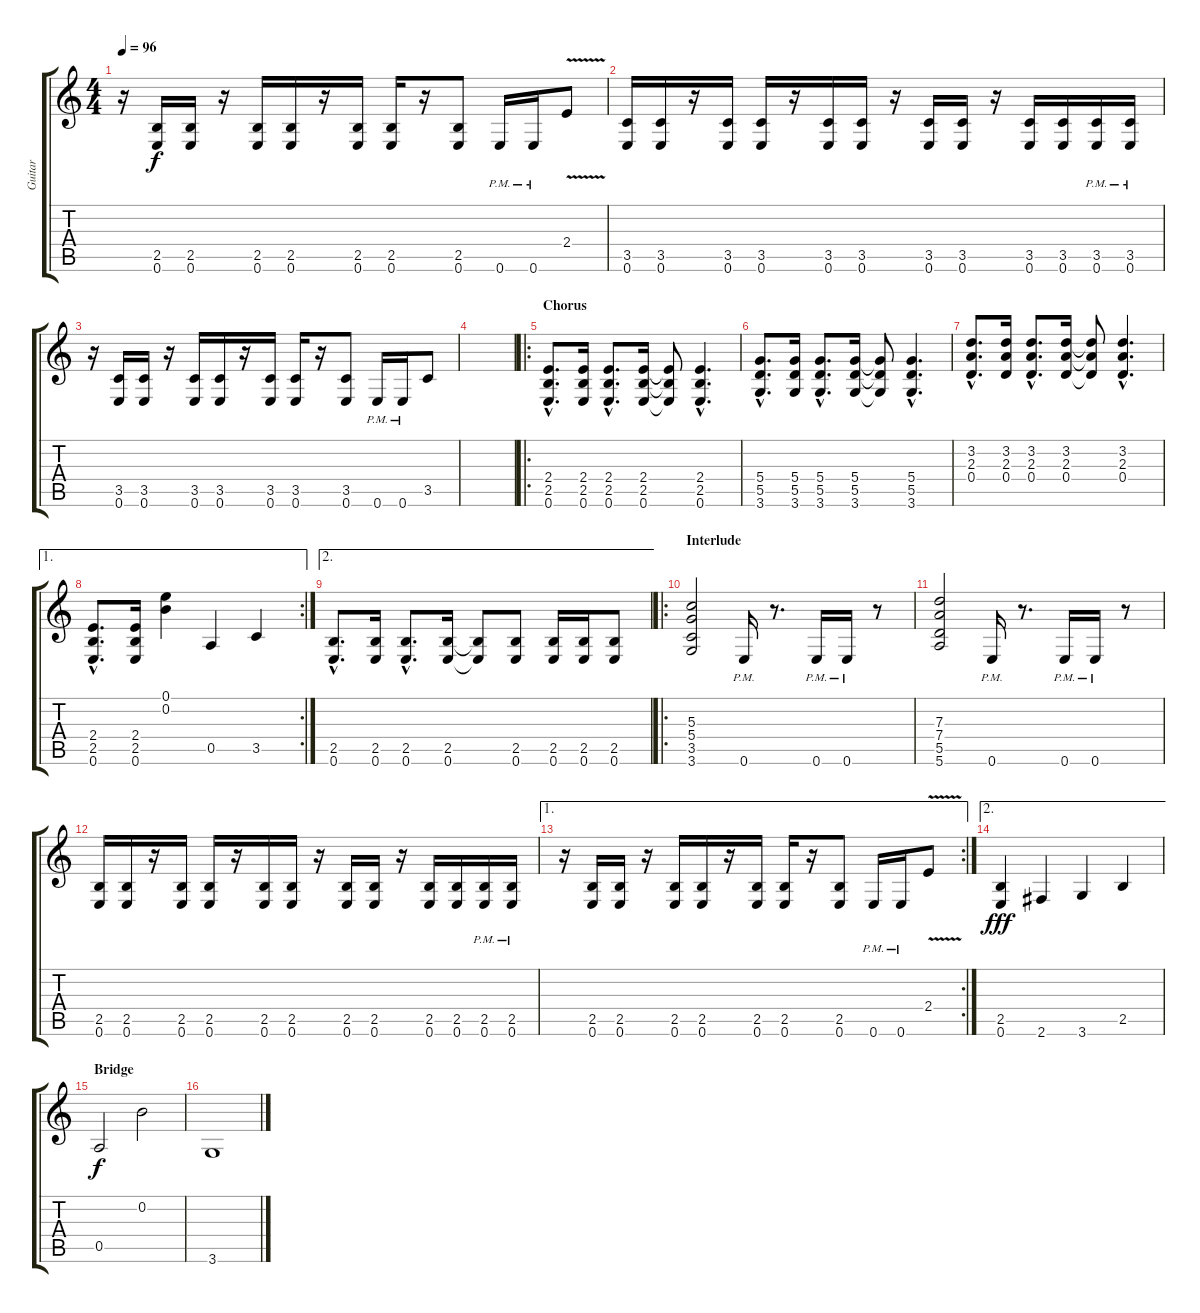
\track ("Guitar" "Guitar") {instrument distortionguitar}
\staff {score tabs}
\tuning (E4 B3 G3 D3 A2 E2) {hide}
\ts (4 4)
\tempo 96
\clef g2
\ks c
r.16{dy f} (2.5 0.6).16 (2.5 0.6).16 r.16 (2.5 0.6).16 (2.5 0.6).16 r.16 (2.5 0.6).16 (2.5 0.6).16 r.16 (2.5 0.6).8 0.6{pm}.16 0.6{pm}.16 2.4{v}.8 |
(3.5 0.6).16 (3.5 0.6).16 r.16 (3.5 0.6).16 (3.5 0.6).16 r.16 (3.5 0.6).16 (3.5 0.6).16 r.16 (3.5 0.6).16 (3.5 0.6).16 r.16 (3.5 0.6).16 (3.5 0.6).16 (3.5{pm} 0.6{pm}).16 (3.5{pm} 0.6{pm}).16 |
r.16 (3.5 0.6).16 (3.5 0.6).16 r.16 (3.5 0.6).16 (3.5 0.6).16 r.16 (3.5 0.6).16 (3.5 0.6).16 r.16 (3.5 0.6).8 0.6{pm}.16 0.6{pm}.16 3.5.8 |
|
\ro
\section ("" "Chorus")
(2.4{hac} 2.5{hac} 0.6{hac}).8{d} (2.4 2.5 0.6).16 (2.4{hac} 2.5{hac} 0.6{hac}).8{d} (2.4 2.5 0.6).16 (2.4{t} 2.5{t} 0.6{t}).8 (2.4{hac} 2.5{hac} 0.6{hac}).4{d} |
(5.4{hac} 5.5{hac} 3.6{hac}).8{d} (5.4 5.5 3.6).16 (5.4{hac} 5.5{hac} 3.6{hac}).8{d} (5.4 5.5 3.6).16 (5.4{t} 5.5{t} 3.6{t}).8 (5.4{hac} 5.5{hac} 3.6{hac}).4{d} |
(3.2{hac} 2.3{hac} 0.4{hac}).8{d} (3.2 2.3 0.4).16 (3.2{hac} 2.3{hac} 0.4{hac}).8{d} (3.2 2.3 0.4).16 (3.2{t} 2.3{t} 0.4{t}).8 (3.2{hac} 2.3{hac} 0.4{hac}).4{d} |
\ae 1
\rc 2
(2.4{hac} 2.5{hac} 0.6{hac}).8{d} (2.4 2.5 0.6).16 (0.1 0.2).4 0.5.4 3.5.4 |
\ae 2
(2.5{hac} 0.6{hac}).8{d} (2.5 0.6).16 (2.5{hac} 0.6{hac}).8{d} (2.5 0.6).16 (2.5{t} 0.6{t}).8 (2.5 0.6).8 (2.5 0.6).16 (2.5 0.6).16 (2.5 0.6).8 |
\ro
\section ("" "Interlude")
(5.3 5.4 3.5 3.6).2 0.6{pm}.16 r.8{d} 0.6{pm}.16 0.6{pm}.16 r.8 |
(7.3 7.4 5.5 5.6).2 0.6{pm}.16 r.8{d} 0.6{pm}.16 0.6{pm}.16 r.8 |
(2.5 0.6).16 (2.5 0.6).16 r.16 (2.5 0.6).16 (2.5 0.6).16 r.16 (2.5 0.6).16 (2.5 0.6).16 r.16 (2.5 0.6).16 (2.5 0.6).16 r.16 (2.5 0.6).16 (2.5 0.6).16 (2.5{pm} 0.6{pm}).16 (2.5{pm} 0.6{pm}).16 |
\ae 1
\rc 2
r.16 (2.5 0.6).16 (2.5 0.6).16 r.16 (2.5 0.6).16 (2.5 0.6).16 r.16 (2.5 0.6).16 (2.5 0.6).16 r.16 (2.5 0.6).8 0.6{pm}.16 0.6{pm}.16 2.4{v}.8 |
\ae 2
(2.5 0.6).4{dy fff} 2.6.4 3.6.4 2.5.4 |
\section ("" "Bridge")
0.5.2{dy f} 0.2.2 |
3.6.1
